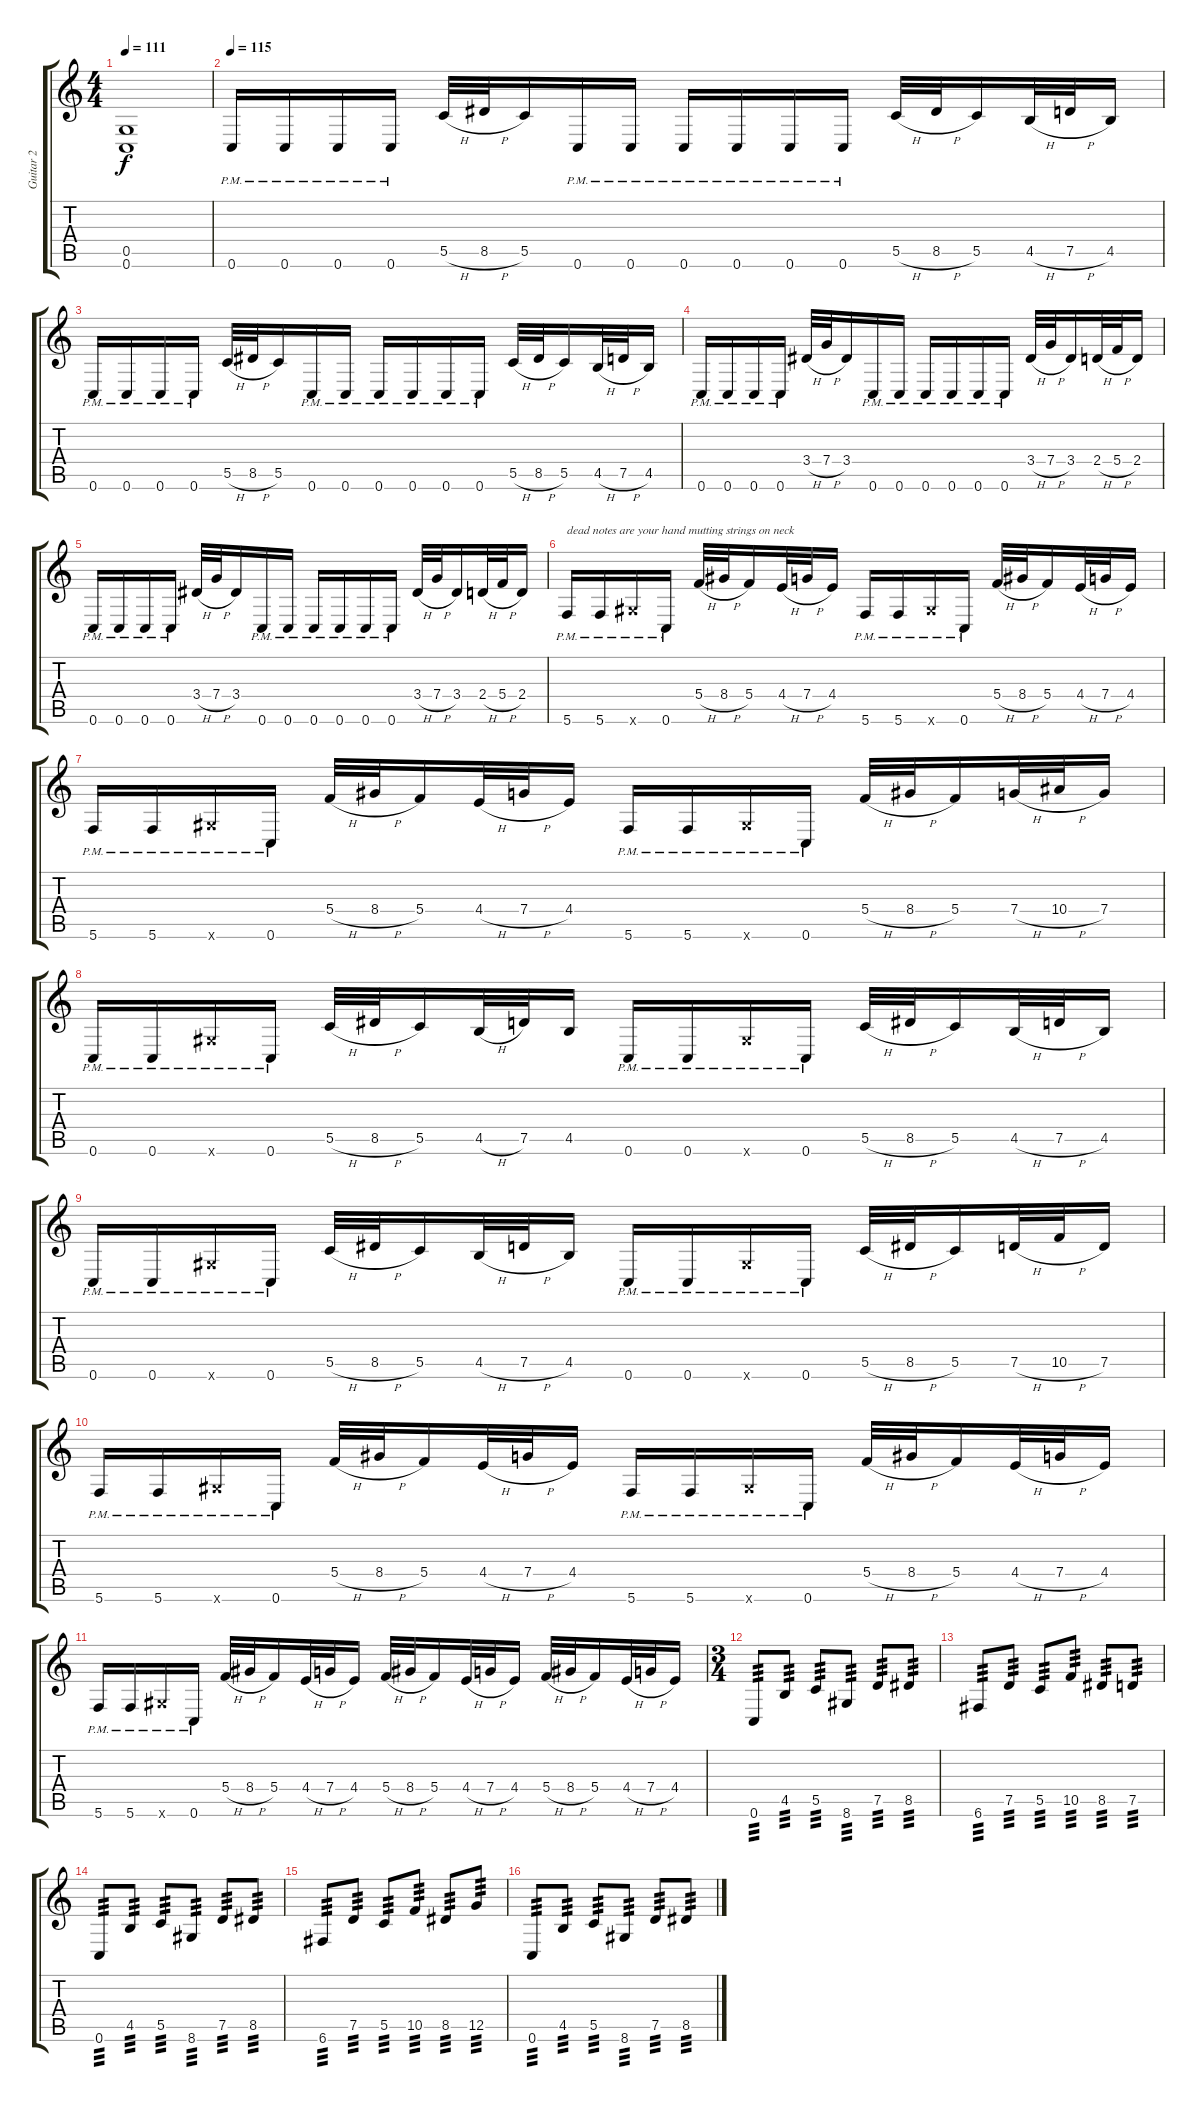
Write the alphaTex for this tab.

\track ("Guitar 2" "Guitar 2") {instrument distortionguitar}
\staff {score tabs}
\tuning (D4 A3 F3 C3 G2 C2) {hide}
\ts (4 4)
\tempo 111
\clef g2
\ks c
(0.5{t} 0.6{t}).1{dy f} |
\tempo 115
0.6{pm}.16{volume 15} 0.6{pm}.16 0.6{pm}.16 0.6{pm}.16 5.5{h}.32 8.5{h}.32 5.5.16 0.6{pm}.16 0.6{pm}.16 0.6{pm}.16 0.6{pm}.16 0.6{pm}.16 0.6{pm}.16 5.5{h}.32 8.5{h}.32 5.5.16 4.5{h}.32 7.5{h}.32 4.5.16 |
0.6{pm}.16 0.6{pm}.16 0.6{pm}.16 0.6{pm}.16 5.5{h}.32 8.5{h}.32 5.5.16 0.6{pm}.16 0.6{pm}.16 0.6{pm}.16 0.6{pm}.16 0.6{pm}.16 0.6{pm}.16 5.5{h}.32 8.5{h}.32 5.5.16 4.5{h}.32 7.5{h}.32 4.5.16 |
0.6{pm}.16 0.6{pm}.16 0.6{pm}.16 0.6{pm}.16 3.4{h}.32 7.4{h}.32 3.4.16 0.6{pm}.16 0.6{pm}.16 0.6{pm}.16 0.6{pm}.16 0.6{pm}.16 0.6{pm}.16 3.4{h}.32 7.4{h}.32 3.4.16 2.4{h}.32 5.4{h}.32 2.4.16 |
0.6{pm}.16 0.6{pm}.16 0.6{pm}.16 0.6{pm}.16 3.4{h}.32 7.4{h}.32 3.4.16 0.6{pm}.16 0.6{pm}.16 0.6{pm}.16 0.6{pm}.16 0.6{pm}.16 0.6{pm}.16 3.4{h}.32 7.4{h}.32 3.4.16 2.4{h}.32 5.4{h}.32 2.4.16 |
5.6{pm}.16{txt "dead notes are your hand mutting strings on neck"} 5.6{pm}.16 8.6{pm x}.16 0.6{pm}.16 5.4{h}.32 8.4{h}.32 5.4.16 4.4{h}.32 7.4{h}.32 4.4.16 5.6{pm}.16 5.6{pm}.16 8.6{pm x}.16 0.6{pm}.16 5.4{h}.32 8.4{h}.32 5.4.16 4.4{h}.32 7.4{h}.32 4.4.16 |
5.6{pm}.16 5.6{pm}.16 8.6{pm x}.16 0.6{pm}.16 5.4{h}.32 8.4{h}.32 5.4.16 4.4{h}.32 7.4{h}.32 4.4.16 5.6{pm}.16 5.6{pm}.16 8.6{pm x}.16 0.6{pm}.16 5.4{h}.32 8.4{h}.32 5.4.16 7.4{h}.32 10.4{h}.32 7.4.16 |
0.6{pm}.16 0.6{pm}.16 8.6{pm x}.16 0.6{pm}.16 5.5{h}.32 8.5{h}.32 5.5.16 4.5{h}.32 7.5.32 4.5.16 0.6{pm}.16 0.6{pm}.16 8.6{pm x}.16 0.6{pm}.16 5.5{h}.32 8.5{h}.32 5.5.16 4.5{h}.32 7.5{h}.32 4.5.16 |
0.6{pm}.16 0.6{pm}.16 8.6{pm x}.16 0.6{pm}.16 5.5{h}.32 8.5{h}.32 5.5.16 4.5{h}.32 7.5{h}.32 4.5.16 0.6{pm}.16 0.6{pm}.16 8.6{pm x}.16 0.6{pm}.16 5.5{h}.32 8.5{h}.32 5.5.16 7.5{h}.32 10.5{h}.32 7.5.16 |
5.6{pm}.16 5.6{pm}.16 8.6{pm x}.16 0.6{pm}.16 5.4{h}.32 8.4{h}.32 5.4.16 4.4{h}.32 7.4{h}.32 4.4.16 5.6{pm}.16 5.6{pm}.16 8.6{pm x}.16 0.6{pm}.16 5.4{h}.32 8.4{h}.32 5.4.16 4.4{h}.32 7.4{h}.32 4.4.16 |
5.6{pm}.16 5.6{pm}.16 8.6{pm x}.16 0.6{pm}.16 5.4{h}.32 8.4{h}.32 5.4.16 4.4{h}.32 7.4{h}.32 4.4.16 5.4{h}.32 8.4{h}.32 5.4.16 4.4{h}.32 7.4{h}.32 4.4.16 5.4{h}.32 8.4{h}.32 5.4.16 4.4{h}.32 7.4{h}.32 4.4.16 |
\ts (3 4)
0.6.8{tp 3} 4.5.8{tp 3} 5.5.8{tp 3} 8.6.8{tp 3} 7.5.8{tp 3} 8.5.8{tp 3} |
6.6.8{tp 3} 7.5.8{tp 3} 5.5.8{tp 3} 10.5.8{tp 3} 8.5.8{tp 3} 7.5.8{tp 3} |
0.6.8{tp 3} 4.5.8{tp 3} 5.5.8{tp 3} 8.6.8{tp 3} 7.5.8{tp 3} 8.5.8{tp 3} |
6.6.8{tp 3} 7.5.8{tp 3} 5.5.8{tp 3} 10.5.8{tp 3} 8.5.8{tp 3} 12.5.8{tp 3} |
0.6.8{tp 3} 4.5.8{tp 3} 5.5.8{tp 3} 8.6.8{tp 3} 7.5.8{tp 3} 8.5.8{tp 3}
